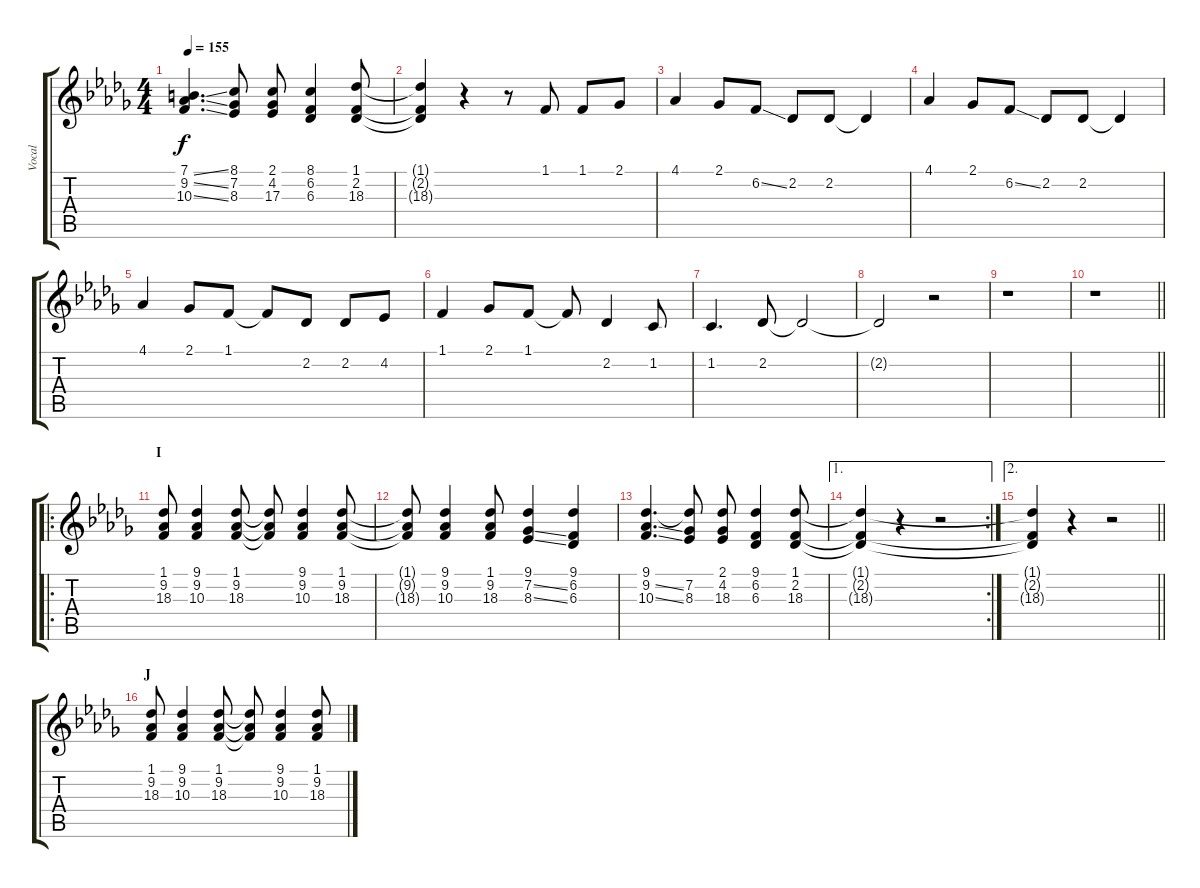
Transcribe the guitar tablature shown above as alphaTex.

\track ("Vocal" "Vocal") {instrument stringensemble1}
\staff {score tabs}
\tuning (E4 B3 G3 D3 A2 E2) {hide}
\ts (4 4)
\tempo 155
\clef g2
\ks db
(7.1{ss} 9.2{ss} 10.3{ss}).4{d dy f} (8.1 7.2 8.3).8 (2.1 4.2 17.3).8 (8.1 6.2 6.3).4 (1.1 2.2 18.3).8 |
(1.1{t} 2.2{t} 18.3{t}).4 r.4 r.8 1.1.8 1.1.8 2.1.8 |
4.1.4 2.1.8 6.2{ss}.8 2.2.8 2.2.8 2.2{t}.4 |
4.1.4 2.1.8 6.2{ss}.8 2.2.8 2.2.8 2.2{t}.4 |
4.1.4 2.1.8 1.1.8 1.1{t}.8 2.2.8 2.2.8 4.2.8 |
1.1.4 2.1.8 1.1.8 1.1{t}.8 2.2.4 1.2.8 |
1.2.4{d} 2.2.8 2.2{t}.2 |
2.2{t}.2 r.2 |
r.1 |
\barLineRight lightlight
r.1 |
\ro
\section ("" "I")
(1.1 9.2 18.3).8 (9.1 9.2 10.3).4 (1.1 9.2 18.3).8 (1.1{t} 9.2{t} 18.3{t}).8 (9.1 9.2 10.3).4 (1.1 9.2 18.3).8 |
(1.1{t} 9.2{t} 18.3{t}).8 (9.1 9.2 10.3).4 (1.1 9.2 18.3).8 (9.1 7.2{ss} 8.3{ss}).4 (9.1 6.2 6.3).4 |
(9.1 9.2{ss} 10.3{ss}).4{d} (9.1{t} 7.2 8.3).8 (2.1 4.2 18.3).8 (9.1 6.2 6.3).4 (1.1 2.2 18.3).8 |
\ae 1
\rc 2
(1.1{t} 2.2{t} 18.3{t}).4 r.4 r.2 |
\ae 2
\barLineRight lightlight
(1.1{t} 2.2{t} 18.3{t}).4 r.4 r.2 |
\section ("" "J")
(1.1 9.2 18.3).8 (9.1 9.2 10.3).4 (1.1 9.2 18.3).8 (1.1{t} 9.2{t} 18.3{t}).8 (9.1 9.2 10.3).4 (1.1 9.2 18.3).8
